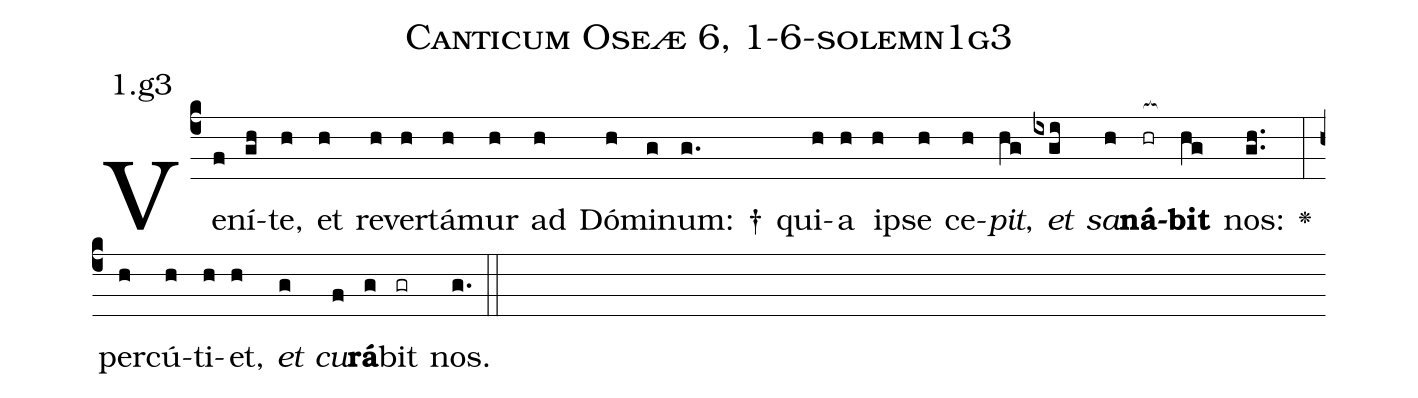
name: Canticum Oseæ 6, 1-6-solemn1g3;
annotation: 1.g3;
%%
(c4)Ve(f)ní(gh)te,(h) et(h) re(h)ver(h)tá(h)mur(h) ad(h) Dó(h)mi(g)num: †(g.) qui(h)a(h) i(h)pse(h) ce(h)<i>pit</i>,(hg) <i>et</i>(ixgi) <i>sa</i>(h)<b>ná</b>(hr[ocb:1{])<b>bit</b>(hg[ocb:0}]) nos:(gh..) <v>\greheightstar</v>(:) per(h)cú(h)ti(h)et,(h) <i>et</i>(g) <i>cu</i>(f)<b>rá</b>(g)bit(gr) nos.(g.) (::)


%E(h) u(h) o(g) u(f) a(g) e.(g.) (::)
